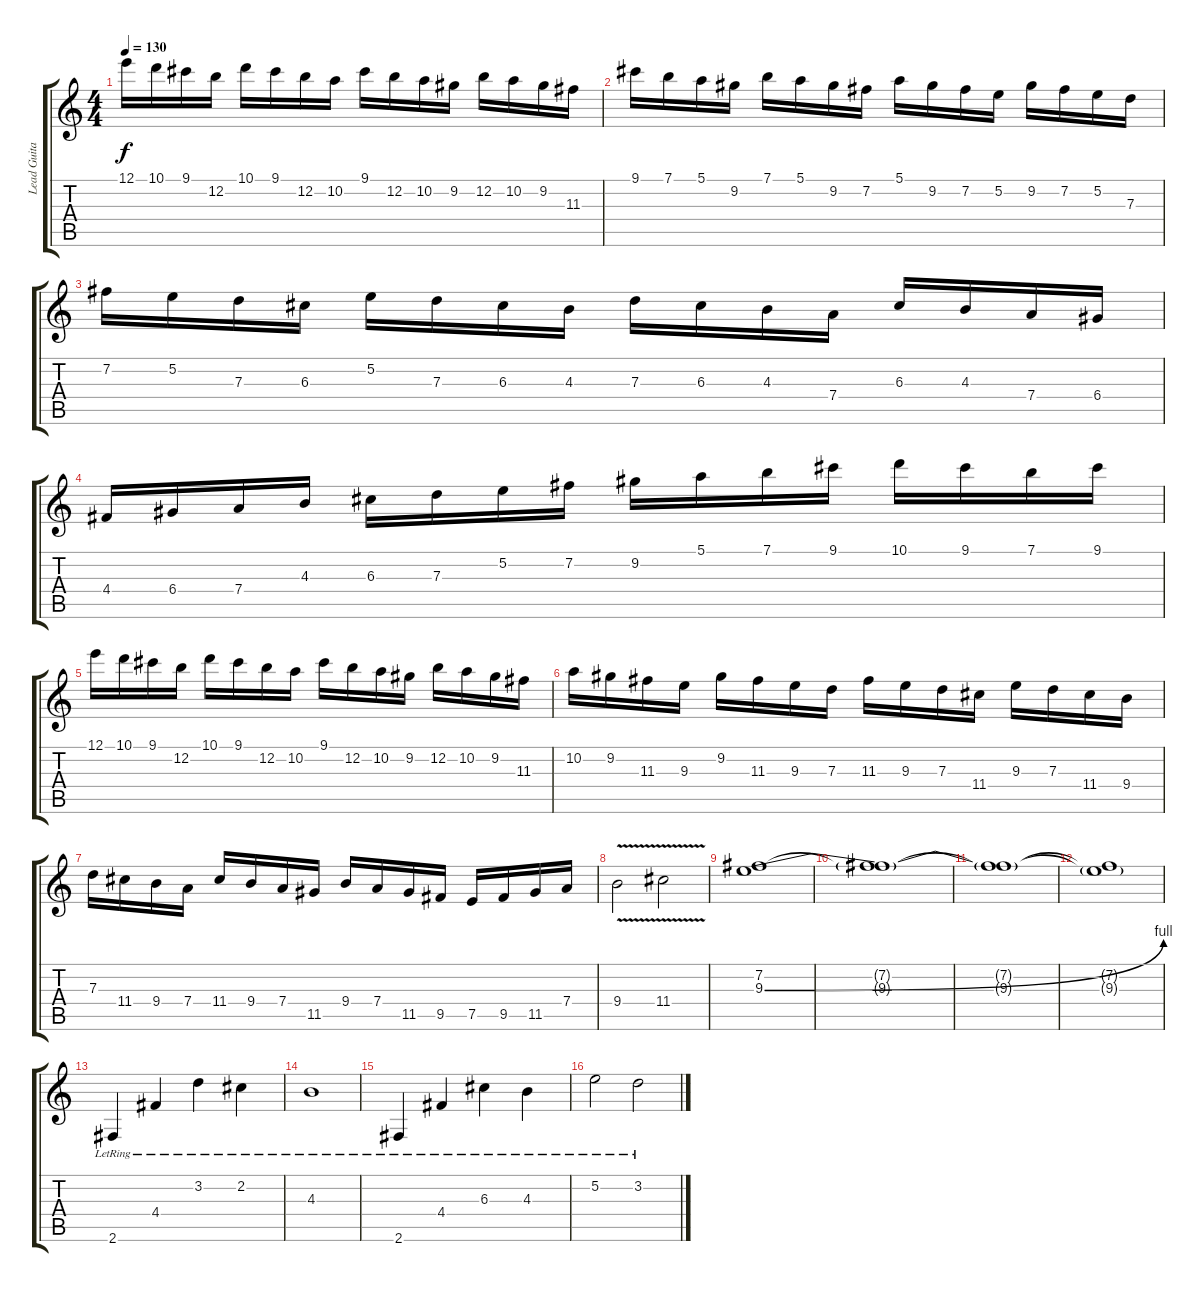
\track ("Lead Guitar" "Lead Guita") {instrument electricguitarjazz}
\staff {score tabs}
\tuning (E4 B3 G3 D3 A2 E2) {hide}
\ts (4 4)
\tempo 130
\clef g2
\ks c
12.1.16{dy f} 10.1.16 9.1.16 12.2.16 10.1.16 9.1.16 12.2.16 10.2.16 9.1.16 12.2.16 10.2.16 9.2.16 12.2.16 10.2.16 9.2.16 11.3.16 |
9.1.16 7.1.16 5.1.16 9.2.16 7.1.16 5.1.16 9.2.16 7.2.16 5.1.16 9.2.16 7.2.16 5.2.16 9.2.16 7.2.16 5.2.16 7.3.16 |
7.2.16 5.2.16 7.3.16 6.3.16 5.2.16 7.3.16 6.3.16 4.3.16 7.3.16 6.3.16 4.3.16 7.4.16 6.3.16 4.3.16 7.4.16 6.4.16 |
4.4.16 6.4.16 7.4.16 4.3.16 6.3.16 7.3.16 5.2.16 7.2.16 9.2.16 5.1.16 7.1.16 9.1.16 10.1.16 9.1.16 7.1.16 9.1.16 |
12.1.16 10.1.16 9.1.16 12.2.16 10.1.16 9.1.16 12.2.16 10.2.16 9.1.16 12.2.16 10.2.16 9.2.16 12.2.16 10.2.16 9.2.16 11.3.16 |
10.2.16 9.2.16 11.3.16 9.3.16 9.2.16 11.3.16 9.3.16 7.3.16 11.3.16 9.3.16 7.3.16 11.4.16 9.3.16 7.3.16 11.4.16 9.4.16 |
7.3.16 11.4.16 9.4.16 7.4.16 11.4.16 9.4.16 7.4.16 11.5.16 9.4.16 7.4.16 11.5.16 9.5.16 7.5.16 9.5.16 11.5.16 7.4.16 |
9.4{v}.2 11.4{v}.2 |
(7.2 9.3{be (bend 0 0 60 4)}).1{volume 2} |
(7.2{t} 9.3{t}).1 |
(7.2{t} 9.3{t}).1 |
(7.2{t} 9.3{t}).1 |
2.6{lr}.4{volume 16 instrument electricguitarjazz} 4.4{lr}.4 3.2{lr}.4 2.2{lr}.4 |
4.3{lr}.1 |
2.6{lr}.4 4.4{lr}.4 6.3{lr}.4 4.3{lr}.4 |
5.2{lr}.2 3.2{lr}.2
